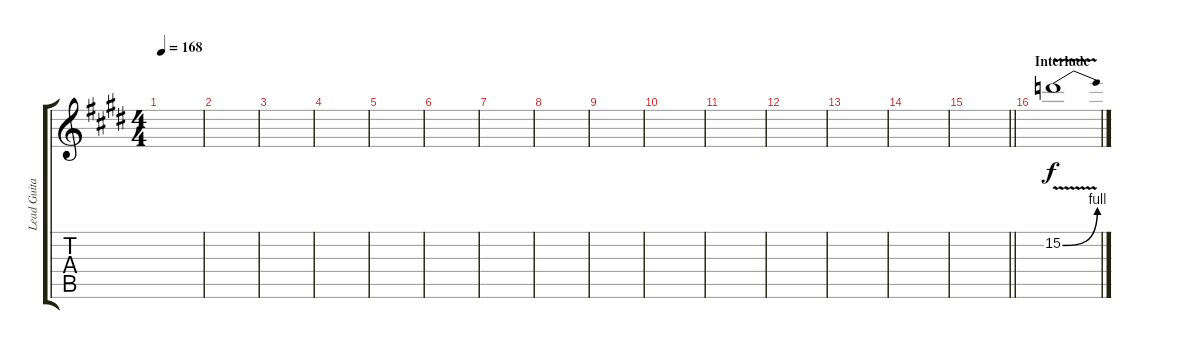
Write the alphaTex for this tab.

\track ("Lead Guitar" "Lead Guita") {instrument overdrivenguitar}
\staff {score tabs}
\tuning (E4 B3 G3 D3 A2 E2) {hide}
\ts (4 4)
\tempo 168
\clef g2
\ks e
|
|
|
|
|
|
|
|
|
|
|
|
|
|
\barLineRight lightlight
|
\section ("" "Interlude")
15.2{be (bend 0 0 60 4) v}.1
